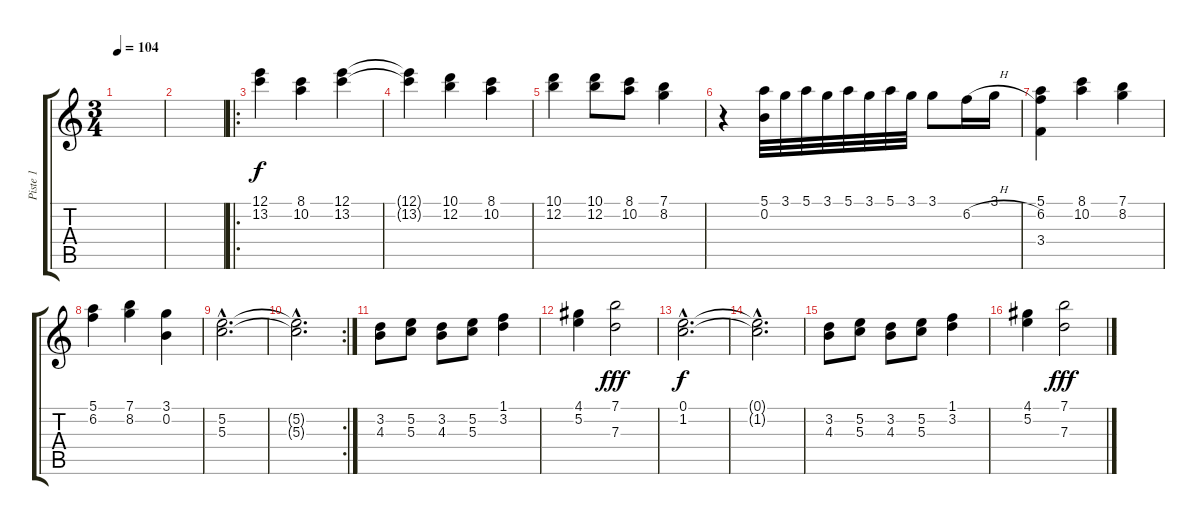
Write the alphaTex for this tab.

\track ("Piste 1" "Piste 1") {instrument acousticguitarnylon}
\staff {score tabs}
\tuning (E4 B3 G3 D3 A2 E2) {hide}
\ts (3 4)
\tempo 104
\clef g2
\ks c
|
|
\ro
(12.1 13.2).4 (8.1 10.2).4 (12.1 13.2).4 |
(12.1{t} 13.2{t}).4 (10.1 12.2).4 (8.1 10.2).4 |
(10.1 12.2).4 (10.1 12.2).8 (8.1 10.2).8 (7.1 8.2).4 |
r.4 (5.1 0.2).32 3.1.32 5.1.32 3.1.32 5.1.32 3.1.32 5.1.32 3.1.32 3.1.8 6.2{h}.16 3.1.16 |
(5.1 6.2 3.4).4 (8.1 10.2).4 (7.1 8.2).4 |
(5.1 6.2).4 (7.1 8.2).4 (3.1 0.2).4 |
(5.2{hac} 5.3{hac}).2{d} |
\rc 2
(5.2{hac t} 5.3{hac t}).2{d} |
(3.2 4.3).8 (5.2 5.3).8 (3.2 4.3).8 (5.2 5.3).8 (1.1 3.2).4 |
(4.1 5.2).4 (7.1 7.3).2{dy fff} |
(0.1{hac} 1.2{hac}).2{d dy f} |
(0.1{hac t} 1.2{hac t}).2{d} |
(3.2 4.3).8 (5.2 5.3).8 (3.2 4.3).8 (5.2 5.3).8 (1.1 3.2).4 |
(4.1 5.2).4 (7.1 7.3).2{dy fff}
